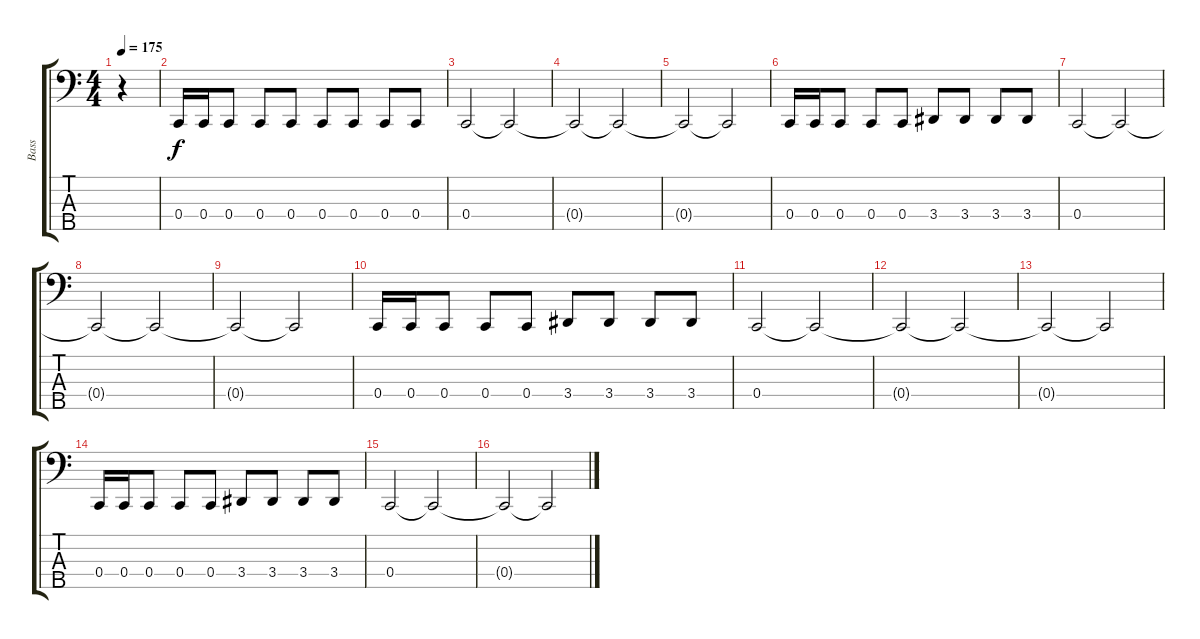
\track ("Bass" "Bass") {instrument electricbasspick}
\staff {score tabs}
\tuning (Eb2 Bb1 F1 C1 G0) {hide}
\ts (4 4)
\tempo 175
\clef f4
\ks c
r.4{dy f instrument electricbasspick} |
0.4.16 0.4.16 0.4.8 0.4.8 0.4.8 0.4.8 0.4.8 0.4.8 0.4.8 |
0.4.2 0.4{t}.2 |
0.4{t}.2 0.4{t}.2 |
0.4{t}.2 0.4{t}.2 |
0.4.16 0.4.16 0.4.8 0.4.8 0.4.8 3.4.8 3.4.8 3.4.8 3.4.8 |
0.4.2 0.4{t}.2 |
0.4{t}.2 0.4{t}.2 |
0.4{t}.2 0.4{t}.2 |
0.4.16 0.4.16 0.4.8 0.4.8 0.4.8 3.4.8 3.4.8 3.4.8 3.4.8 |
0.4.2 0.4{t}.2 |
0.4{t}.2 0.4{t}.2 |
0.4{t}.2 0.4{t}.2 |
0.4.16 0.4.16 0.4.8 0.4.8 0.4.8 3.4.8 3.4.8 3.4.8 3.4.8 |
0.4.2 0.4{t}.2 |
0.4{t}.2 0.4{t}.2
